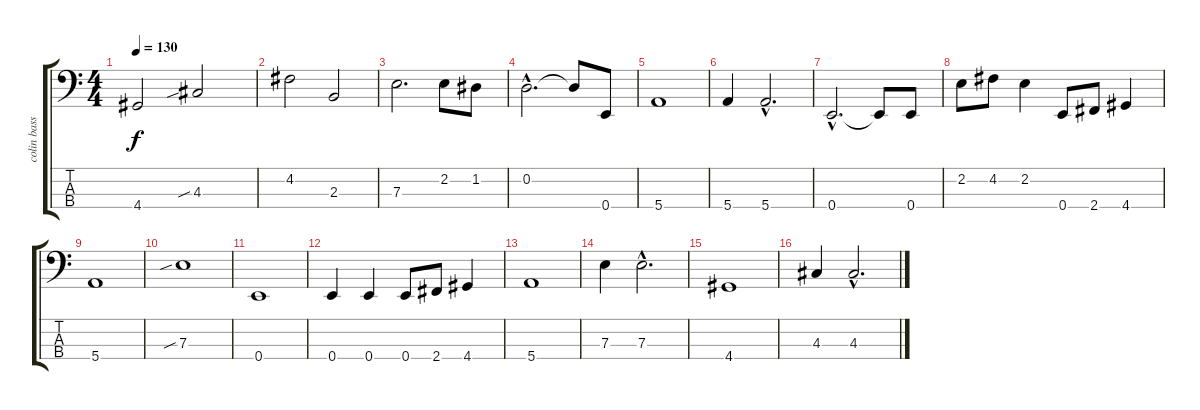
\track ("colin bass" "colin bass") {instrument electricbassfinger}
\staff {score tabs}
\tuning (G2 D2 A1 E1) {hide}
\ts (4 4)
\tempo 130
\clef f4
\ks c
4.4.2{dy f} 4.3{sib}.2 |
4.2.2 2.3.2 |
7.3.2{d} 2.2.8 1.2.8 |
0.2{hac}.2{d} 0.2{t}.8 0.4.8 |
5.4.1 |
5.4.4 5.4{hac}.2{d} |
0.4{hac}.2{d} 0.4{t}.8 0.4.8 |
2.2.8 4.2.8 2.2.4 0.4.8 2.4.8 4.4.4 |
5.4.1 |
7.3{sib}.1 |
0.4.1 |
0.4.4 0.4.4 0.4.8 2.4.8 4.4.4 |
5.4.1 |
7.3.4 7.3{hac}.2{d} |
4.4.1 |
4.3.4 4.3{hac}.2{d}
